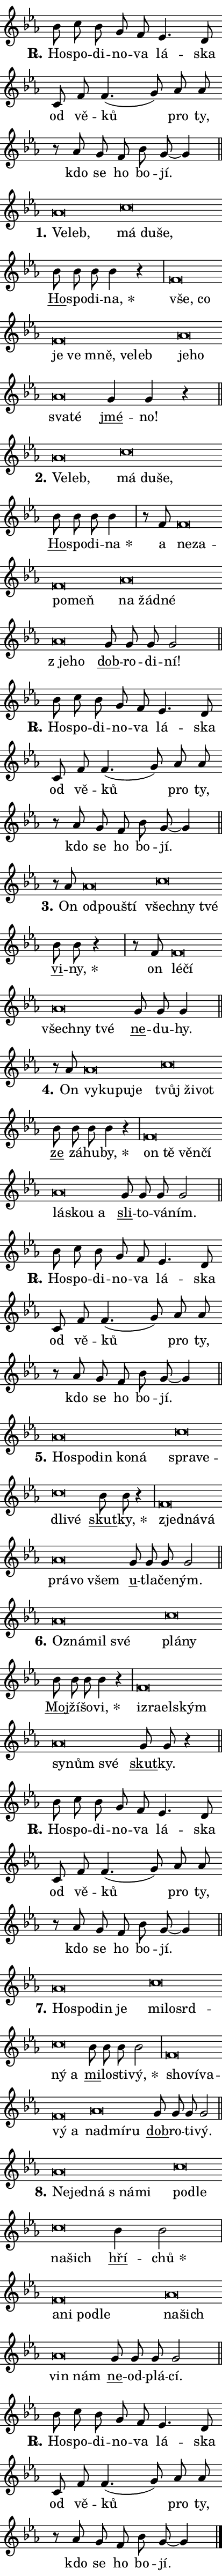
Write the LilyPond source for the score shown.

\version "2.22.1"
\header { tagline = "" }
\paper {
  indent = 0\cm
  top-margin = 0\cm
  right-margin = 0\cm
  bottom-margin = 0\cm
  left-margin = 0\cm
  paper-width = 7\cm
  page-breaking = #ly:one-page-breaking
  system-system-spacing.basic-distance = #11
  score-system-spacing.basic-distance = #11
  ragged-last = ##f
}


%% Author: Thomas Morley
%% https://lists.gnu.org/archive/html/lilypond-user/2020-05/msg00002.html
#(define (line-position grob)
"Returns position of @var[grob} in current system:
   @code{'start}, if at first time-step
   @code{'end}, if at last time-step
   @code{'middle} otherwise
"
  (let* ((col (ly:item-get-column grob))
         (ln (ly:grob-object col 'left-neighbor))
         (rn (ly:grob-object col 'right-neighbor))
         (col-to-check-left (if (ly:grob? ln) ln col))
         (col-to-check-right (if (ly:grob? rn) rn col))
         (break-dir-left
           (and
             (ly:grob-property col-to-check-left 'non-musical #f)
             (ly:item-break-dir col-to-check-left)))
         (break-dir-right
           (and
             (ly:grob-property col-to-check-right 'non-musical #f)
             (ly:item-break-dir col-to-check-right))))
        (cond ((eqv? 1 break-dir-left) 'start)
              ((eqv? -1 break-dir-right) 'end)
              (else 'middle))))

#(define (tranparent-at-line-position vctor)
  (lambda (grob)
  "Relying on @code{line-position} select the relevant enry from @var{vctor}.
Used to determine transparency,"
    (case (line-position grob)
      ((end) (not (vector-ref vctor 0)))
      ((middle) (not (vector-ref vctor 1)))
      ((start) (not (vector-ref vctor 2))))))

noteHeadBreakVisibility =
#(define-music-function (break-visibility)(vector?)
"Makes @code{NoteHead}s transparent relying on @var{break-visibility}"
#{
  \override NoteHead.transparent =
    #(tranparent-at-line-position break-visibility)
#})

#(define delete-ledgers-for-transparent-note-heads
  (lambda (grob)
    "Reads whether a @code{NoteHead} is transparent.
If so this @code{NoteHead} is removed from @code{'note-heads} from
@var{grob}, which is supposed to be @code{LedgerLineSpanner}.
As a result ledgers are not printed for this @code{NoteHead}"
    (let* ((nhds-array (ly:grob-object grob 'note-heads))
           (nhds-list
             (if (ly:grob-array? nhds-array)
                 (ly:grob-array->list nhds-array)
                 '()))
           ;; Relies on the transparent-property being done before
           ;; Staff.LedgerLineSpanner.after-line-breaking is executed.
           ;; This is fragile ...
           (to-keep
             (remove
               (lambda (nhd)
                 (ly:grob-property nhd 'transparent #f))
               nhds-list)))
      ;; TODO find a better method to iterate over grob-arrays, similiar
      ;; to filter/remove etc for lists
      ;; For now rebuilt from scratch
      (set! (ly:grob-object grob 'note-heads)  '())
      (for-each
        (lambda (nhd)
          (ly:pointer-group-interface::add-grob grob 'note-heads nhd))
        to-keep))))

hideNotes = {
  \noteHeadBreakVisibility #begin-of-line-visible
}
unHideNotes = {
  \noteHeadBreakVisibility #all-visible
}

% work-around for resetting accidentals
% https://lilypond.org/doc/v2.23/Documentation/notation/displaying-rhythms#unmetered-music
cadenzaMeasure = {
  \cadenzaOff
  \partial 1024 s1024
  \cadenzaOn
}

#(define-markup-command (accent layout props text) (markup?)
  "Underline accented syllable"
  (interpret-markup layout props
    #{\markup \override #'(offset . 4.3) \underline { #text }#}))

responsum = \markup \concat {
  "R" \hspace #-1.05 \path #0.1 #'((moveto 0 0.07) (lineto 0.9 0.8)) \hspace #0.05 "."
}

\layout {
    \context {
        \Staff
        \remove "Time_signature_engraver"
        \override LedgerLineSpanner.after-line-breaking = #delete-ledgers-for-transparent-note-heads
    }
    \context {
        \Voice {
            \override NoteHead.output-attributes = #'((class . "notehead"))
            \override Hairpin.height = #0.55
        }
    }
    \context {
        \Lyrics {
            \override StanzaNumber.output-attributes = #'((class . "stanzanumber"))
            \override LyricSpace.minimum-distance = #0.9
            \override LyricText.font-name = #"TeX Gyre Schola"
            \override LyricText.font-size = 1
            \override StanzaNumber.font-name = #"TeX Gyre Schola Bold"
            \override StanzaNumber.font-size = 1
        }
    }
}

% magnetic-lyrics.ily
%
%   written by
%     Jean Abou Samra <jean@abou-samra.fr>
%     Werner Lemberg <wl@gnu.org>
%
%   adapted by
%     Jiri Hon <jiri.hon@gmail.com>
%
% Version 2022-Apr-15

% https://www.mail-archive.com/lilypond-user@gnu.org/msg149350.html

#(define (Left_hyphen_pointer_engraver context)
   "Collect syllable-hyphen-syllable occurrences in lyrics and store
them in properties.  This engraver only looks to the left.  For
example, if the lyrics input is @code{foo -- bar}, it does the
following.

@itemize @bullet
@item
Set the @code{text} property of the @code{LyricHyphen} grob between
@q{foo} and @q{bar} to @code{foo}.

@item
Set the @code{left-hyphen} property of the @code{LyricText} grob with
text @q{foo} to the @code{LyricHyphen} grob between @q{foo} and
@q{bar}.
@end itemize

Use this auxiliary engraver in combination with the
@code{lyric-@/text::@/apply-@/magnetic-@/offset!} hook."
   (let ((hyphen #f)
         (text #f))
     (make-engraver
      (acknowledgers
       ((lyric-syllable-interface engraver grob source-engraver)
        (set! text grob)))
      (end-acknowledgers
       ((lyric-hyphen-interface engraver grob source-engraver)
        ;(when (not (grob::has-interface grob 'lyric-space-interface))
          (set! hyphen grob)));)
      ((stop-translation-timestep engraver)
       (when (and text hyphen)
         (ly:grob-set-object! text 'left-hyphen hyphen))
       (set! text #f)
       (set! hyphen #f)))))

#(define (lyric-text::apply-magnetic-offset! grob)
   "If the space between two syllables is less than the value in
property @code{LyricText@/.details@/.squash-threshold}, move the right
syllable to the left so that it gets concatenated with the left
syllable.

Use this function as a hook for
@code{LyricText@/.after-@/line-@/breaking} if the
@code{Left_@/hyphen_@/pointer_@/engraver} is active."
   (let ((hyphen (ly:grob-object grob 'left-hyphen #f)))
     (when hyphen
       (let ((left-text (ly:spanner-bound hyphen LEFT)))
         (when (grob::has-interface left-text 'lyric-syllable-interface)
           (let* ((common (ly:grob-common-refpoint grob left-text X))
                  (this-x-ext (ly:grob-extent grob common X))
                  (left-x-ext
                   (begin
                     ;; Trigger magnetism for left-text.
                     (ly:grob-property left-text 'after-line-breaking)
                     (ly:grob-extent left-text common X)))
                  ;; `delta` is the gap width between two syllables.
                  (delta (- (interval-start this-x-ext)
                            (interval-end left-x-ext)))
                  (details (ly:grob-property grob 'details))
                  (threshold (assoc-get 'squash-threshold details 0.2)))
             (when (< delta threshold)
               (let* (;; We have to manipulate the input text so that
                      ;; ligatures crossing syllable boundaries are not
                      ;; disabled.  For languages based on the Latin
                      ;; script this is essentially a beautification.
                      ;; However, for non-Western scripts it can be a
                      ;; necessity.
                      (lt (ly:grob-property left-text 'text))
                      (rt (ly:grob-property grob 'text))
                      (is-space (grob::has-interface hyphen 'lyric-space-interface))
                      (space (if is-space " " ""))
                      (space-markup (grob-interpret-markup grob " "))
                      (space-size (interval-length (ly:stencil-extent space-markup X)))
                      (extra-delta (if is-space space-size 0))
                      ;; Append new syllable.
                      (ltrt-space (if (and (string? lt) (string? rt))
                                (string-append lt space rt)
                                (make-concat-markup (list lt space rt))))
                      ;; Right-align `ltrt` to the right side.
                      (ltrt-space-markup (grob-interpret-markup
                               grob
                               (make-translate-markup
                                (cons (interval-length this-x-ext) 0)
                                (make-right-align-markup ltrt-space)))))
                 (begin
                   ;; Don't print `left-text`.
                   (ly:grob-set-property! left-text 'stencil #f)
                   ;; Set text and stencil (which holds all collected
                   ;; syllables so far) and shift it to the left.
                   (ly:grob-set-property! grob 'text ltrt-space)
                   (ly:grob-set-property! grob 'stencil ltrt-space-markup)
                   (ly:grob-translate-axis! grob (- (- delta extra-delta)) X))))))))))


#(define (lyric-hyphen::displace-bounds-first grob)
   ;; Make very sure this callback isn't triggered too early.
   (let ((left (ly:spanner-bound grob LEFT))
         (right (ly:spanner-bound grob RIGHT)))
     (ly:grob-property left 'after-line-breaking)
     (ly:grob-property right 'after-line-breaking)
     (ly:lyric-hyphen::print grob)))

squashThreshold = #0.4

\layout {
  \context {
    \Lyrics
    \consists #Left_hyphen_pointer_engraver
    \override LyricText.after-line-breaking =
      #lyric-text::apply-magnetic-offset!
    \override LyricHyphen.stencil = #lyric-hyphen::displace-bounds-first
    \override LyricText.details.squash-threshold = \squashThreshold
    \override LyricHyphen.minimum-distance = 0
    \override LyricHyphen.minimum-length = \squashThreshold
  }
}

squash = \override LyricText.details.squash-threshold = 9999
unSquash = \override LyricText.details.squash-threshold = \squashThreshold

left = \override LyricText.self-alignment-X = #LEFT
unLeft = \revert LyricText.self-alignment-X

starOffset = #(lambda (grob) 
                (let ((x_offset (ly:self-alignment-interface::aligned-on-x-parent grob)))
                  (if (= x_offset 0) 0 (+ x_offset 1.2))))

star = #(define-music-function (syllable)(string?)
"Append star separator at the end of a syllable"
#{
  \once \override LyricText.X-offset = #starOffset
  \lyricmode { \markup {
    #syllable
    \override #'((font-name . "TeX Gyre Schola Bold")) \hspace #0.2 \lower #0.65 \larger "*"
  } }
#})

starAccent = #(define-music-function (syllable)(string?)
"Append star separator at the end of a syllable and make accent"
#{
  \once \override LyricText.X-offset = #starOffset
  \lyricmode { \markup {
    \accent #syllable
    \override #'((font-name . "TeX Gyre Schola Bold")) \hspace #0.2 \lower #0.65 \larger "*"
  } }
#})

breath = #(define-music-function (syllable)(string?)
"Append breathing indicator at the end of a syllable"
#{
  \lyricmode { \markup { #syllable "+" } }
#})

optionalBreath = #(define-music-function (syllable)(string?)
"Append optional breathing indicator at the end of a syllable"
#{
  \lyricmode { \markup { #syllable "(+)" } }
#})


\score {
    <<
        \new Voice = "melody" { \cadenzaOn \key es \major \relative { bes'8 c bes g f es4. d8 \bar "" c f f4.( g8)] \bar "" as as \bar "" r as g f bes g~ g4 \cadenzaMeasure \bar "||" \break }
\relative { as'\breve*1/16 \hideNotes \breve*1/16 \bar "" \unHideNotes c\breve*1/16 \hideNotes \breve*1/16 \breve*1/16 \bar "" \unHideNotes \bar "" bes8 bes bes bes4 r \cadenzaMeasure \bar "|" f\breve*1/16 \hideNotes \breve*1/16 \bar "" \breve*1/16 \bar "" \breve*1/16 \bar "" \breve*1/16 \bar "" \breve*1/16 \breve*1/16 \bar "" \unHideNotes as\breve*1/16 \hideNotes \breve*1/16 \bar "" \breve*1/16 \breve*1/16 \bar "" \unHideNotes \bar "" g4 g r \cadenzaMeasure \bar "||" \break }
\relative { as'\breve*1/16 \hideNotes \breve*1/16 \bar "" \unHideNotes c\breve*1/16 \hideNotes \breve*1/16 \breve*1/16 \bar "" \unHideNotes \bar "" bes8 bes bes bes4 \cadenzaMeasure \bar "|" r8 f8 f\breve*1/16 \hideNotes \breve*1/16 \bar "" \breve*1/16 \breve*1/16 \bar "" \unHideNotes as\breve*1/16 \hideNotes \breve*1/16 \bar "" \breve*1/16 \bar "" \breve*1/16 \breve*1/16 \bar "" \unHideNotes \bar "" g8 g g g2 \cadenzaMeasure \bar "||" \break }
\relative { bes'8 c bes g f es4. d8 \bar "" c f f4.( g8)] \bar "" as as \bar "" r as g f bes g~ g4 \cadenzaMeasure \bar "||" \break }
\relative { r8 as'8 as\breve*1/16 \hideNotes \breve*1/16 \breve*1/16 \bar "" \unHideNotes c\breve*1/16 \hideNotes \breve*1/16 \breve*1/16 \bar "" \unHideNotes \bar "" bes8 bes r4 \cadenzaMeasure \bar "|" r8 f8 f\breve*1/16 \hideNotes \breve*1/16 \bar "" \unHideNotes as\breve*1/16 \hideNotes \breve*1/16 \breve*1/16 \bar "" \unHideNotes \bar "" g8 g g4 \cadenzaMeasure \bar "||" \break }
\relative { r8 as'8 as\breve*1/16 \hideNotes \breve*1/16 \bar "" \breve*1/16 \breve*1/16 \bar "" \unHideNotes c\breve*1/16 \hideNotes \breve*1/16 \breve*1/16 \bar "" \unHideNotes \bar "" bes8 bes bes bes4 r \cadenzaMeasure \bar "|" f\breve*1/16 \hideNotes \breve*1/16 \bar "" \breve*1/16 \breve*1/16 \bar "" \unHideNotes as\breve*1/16 \hideNotes \breve*1/16 \breve*1/16 \bar "" \unHideNotes \bar "" g8 g g g2 \cadenzaMeasure \bar "||" \break }
\relative { bes'8 c bes g f es4. d8 \bar "" c f f4.( g8)] \bar "" as as \bar "" r as g f bes g~ g4 \cadenzaMeasure \bar "||" \break }
\relative { as'\breve*1/16 \hideNotes \breve*1/16 \bar "" \breve*1/16 \bar "" \breve*1/16 \breve*1/16 \bar "" \unHideNotes c\breve*1/16 \hideNotes \breve*1/16 \bar "" \breve*1/16 \breve*1/16 \bar "" \unHideNotes \bar "" bes8 bes r4 \cadenzaMeasure \bar "|" f\breve*1/16 \hideNotes \breve*1/16 \breve*1/16 \bar "" \unHideNotes as\breve*1/16 \hideNotes \breve*1/16 \breve*1/16 \bar "" \unHideNotes \bar "" g8 g g g2 \cadenzaMeasure \bar "||" \break }
\relative { as'\breve*1/16 \hideNotes \breve*1/16 \bar "" \breve*1/16 \breve*1/16 \bar "" \unHideNotes c\breve*1/16 \hideNotes \breve*1/16 \bar "" \unHideNotes \bar "" bes8 bes bes bes4 r \cadenzaMeasure \bar "|" f\breve*1/16 \hideNotes \breve*1/16 \bar "" \breve*1/16 \breve*1/16 \bar "" \unHideNotes as\breve*1/16 \hideNotes \breve*1/16 \breve*1/16 \bar "" \unHideNotes \bar "" g8 g r4 \cadenzaMeasure \bar "||" \break }
\relative { bes'8 c bes g f es4. d8 \bar "" c f f4.( g8)] \bar "" as as \bar "" r as g f bes g~ g4 \cadenzaMeasure \bar "||" \break }
\relative { as'\breve*1/16 \hideNotes \breve*1/16 \bar "" \breve*1/16 \breve*1/16 \bar "" \unHideNotes c\breve*1/16 \hideNotes \breve*1/16 \bar "" \breve*1/16 \bar "" \breve*1/16 \breve*1/16 \bar "" \unHideNotes \bar "" bes8 bes bes bes2 \cadenzaMeasure \bar "|" f\breve*1/16 \hideNotes \breve*1/16 \bar "" \breve*1/16 \bar "" \breve*1/16 \breve*1/16 \bar "" \unHideNotes as\breve*1/16 \hideNotes \breve*1/16 \breve*1/16 \bar "" \unHideNotes \bar "" g8 g g g2 \cadenzaMeasure \bar "||" \break }
\relative { as'\breve*1/16 \hideNotes \breve*1/16 \bar "" \breve*1/16 \bar "" \breve*1/16 \breve*1/16 \bar "" \unHideNotes c\breve*1/16 \hideNotes \breve*1/16 \bar "" \breve*1/16 \breve*1/16 \bar "" \unHideNotes \bar "" bes4 bes2 \cadenzaMeasure \bar "|" f\breve*1/16 \hideNotes \breve*1/16 \bar "" \breve*1/16 \breve*1/16 \bar "" \unHideNotes as\breve*1/16 \hideNotes \breve*1/16 \bar "" \breve*1/16 \breve*1/16 \bar "" \unHideNotes \bar "" g8 g g g2 \cadenzaMeasure \bar "||" \break }
\relative { bes'8 c bes g f es4. d8 \bar "" c f f4.( g8)] \bar "" as as \bar "" r as g f bes g~ g4 \cadenzaMeasure \bar "||" \break } \bar "|." }
        \new Lyrics \lyricsto "melody" { \lyricmode { \set stanza = \responsum
Ho -- spo -- di -- no -- va lá -- ska od vě -- ků pro ty, kdo se ho bo -- jí.
\set stanza = "1."
\left Ve -- \squash leb, \left \unLeft \unSquash má \squash du -- še, \unLeft \unSquash \markup \accent Ho -- spo -- di -- \star na, \left vše, \squash co je ve mně, ve -- leb \left \unLeft \unSquash je -- \squash ho sva -- té \unLeft \unSquash \markup \accent jmé -- no!
\set stanza = "2."
\left Ve -- \squash leb, \left \unLeft \unSquash má \squash du -- še, \unLeft \unSquash \markup \accent Ho -- spo -- di -- \star na a \left ne -- \squash za -- po -- meň \left \unLeft \unSquash na \squash žád -- né "z je" -- ho \unLeft \unSquash \markup \accent dob -- ro -- di -- ní!
\set stanza = \responsum
Ho -- spo -- di -- no -- va lá -- ska od vě -- ků pro ty, kdo se ho bo -- jí.
\set stanza = "3."
On \left od -- \squash pou -- ští \left \unLeft \unSquash všech -- \squash ny tvé \unLeft \unSquash \markup \accent vi -- \star ny, on \left lé -- \squash čí \left \unLeft \unSquash všech -- \squash ny tvé \unLeft \unSquash \markup \accent ne -- du -- hy.
\set stanza = "4."
On \left vy -- \squash ku -- pu -- je \left \unLeft \unSquash tvůj \squash ži -- vot \unLeft \unSquash \markup \accent ze zá -- hu -- \star by, \left on \squash tě věn -- čí \left \unLeft \unSquash lá -- \squash skou a \unLeft \unSquash \markup \accent sli -- to -- vá -- ním.
\set stanza = \responsum
Ho -- spo -- di -- no -- va lá -- ska od vě -- ků pro ty, kdo se ho bo -- jí.
\set stanza = "5."
\left Ho -- \squash spo -- din ko -- ná \left \unLeft \unSquash spra -- \squash ve -- dli -- vé \unLeft \unSquash \markup \accent skut -- \star ky, \left zjed -- \squash ná -- vá \left \unLeft \unSquash prá -- \squash vo všem \unLeft \unSquash \markup \accent u -- tla -- če -- ným.
\set stanza = "6."
\left Oz -- \squash ná -- mil své \left \unLeft \unSquash plá -- \squash ny \unLeft \unSquash \markup \accent Moj -- ží -- šo -- \star vi, \left iz -- \squash ra -- el -- ským \left \unLeft \unSquash sy -- \squash nům své \unLeft \unSquash \markup \accent skut -- ky.
\set stanza = \responsum
Ho -- spo -- di -- no -- va lá -- ska od vě -- ků pro ty, kdo se ho bo -- jí.
\set stanza = "7."
\left Ho -- \squash spo -- din je \left \unLeft \unSquash mi -- \squash lo -- srd -- ný a \unLeft \unSquash \markup \accent mi -- lo -- sti -- \star vý, \left sho -- \squash ví -- va -- vý a \left \unLeft \unSquash nad -- \squash mí -- ru \unLeft \unSquash \markup \accent dob -- ro -- ti -- vý.
\set stanza = "8."
\left Ne -- \squash jed -- ná "s ná" -- mi \left \unLeft \unSquash po -- \squash dle na -- šich \unLeft \unSquash \markup \accent hří -- \star chů \left a -- \squash ni po -- dle \left \unLeft \unSquash na -- \squash šich vin nám \unLeft \unSquash \markup \accent ne -- od -- plá -- cí.
\set stanza = \responsum
Ho -- spo -- di -- no -- va lá -- ska od vě -- ků pro ty, kdo se ho bo -- jí. } }
    >>
    \layout {}
}
